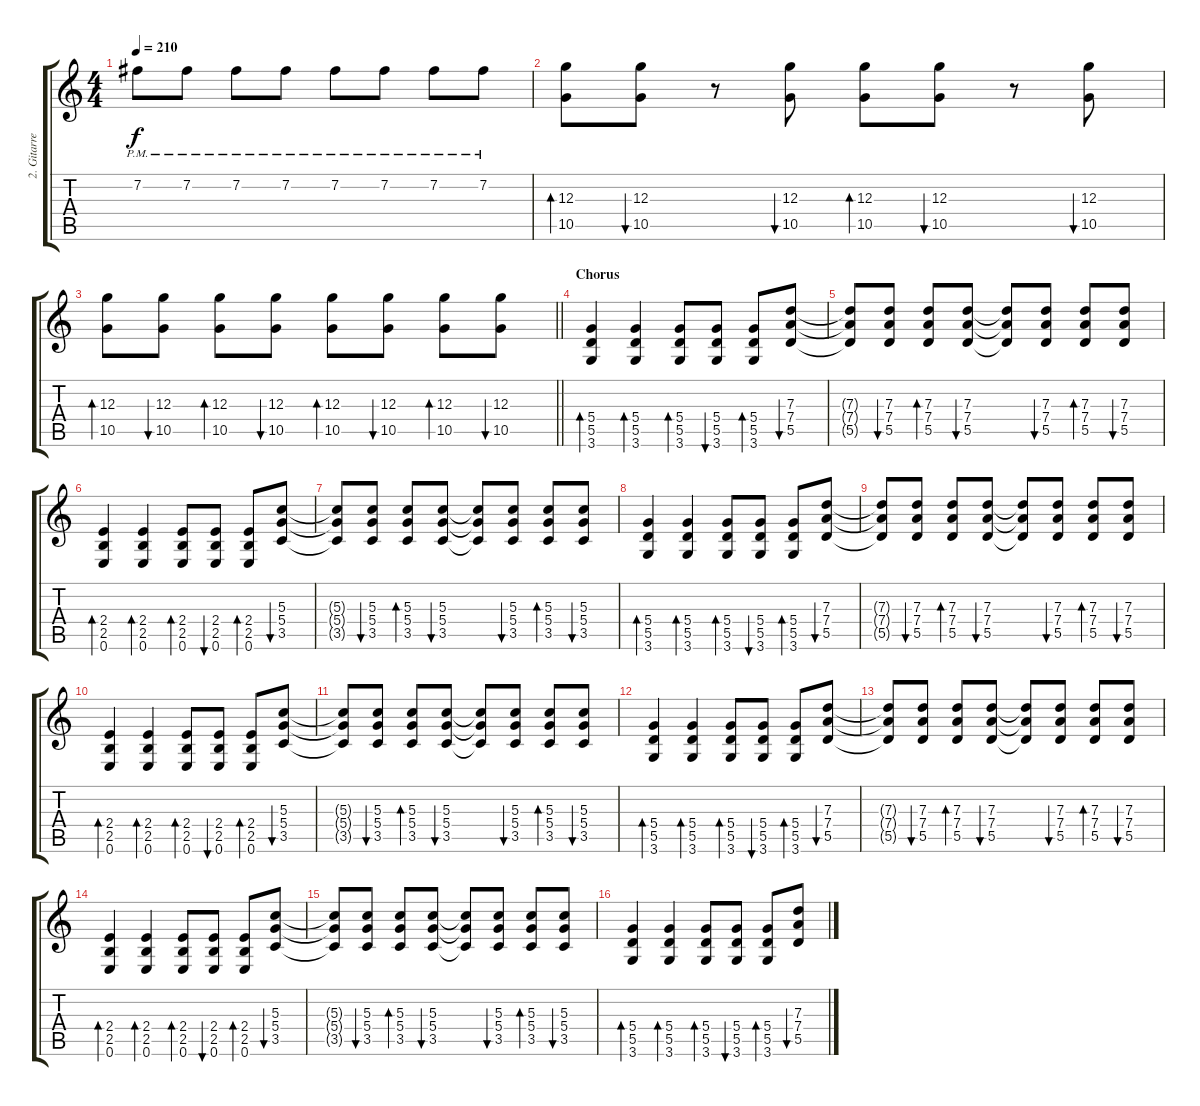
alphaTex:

\track ("2. Gitarre" "2. Gitarre") {instrument distortionguitar}
\staff {score tabs}
\tuning (E4 B3 G3 D3 A2 E2) {hide}
\ts (4 4)
\tempo 210
\clef g2
\ks c
7.2{pm}.8{dy f} 7.2{pm}.8 7.2{pm}.8 7.2{pm}.8 7.2{pm}.8 7.2{pm}.8 7.2{pm}.8 7.2{pm}.8 |
(12.3 10.5).8{bd 60} (12.3 10.5).8{bu 60} r.8 (12.3 10.5).8{bu 60} (12.3 10.5).8{bd 60} (12.3 10.5).8{bu 60} r.8 (12.3 10.5).8{bu 60} |
\barLineRight lightlight
(12.3 10.5).8{bd 60} (12.3 10.5).8{bu 60} (12.3 10.5).8{bd 60} (12.3 10.5).8{bu 60} (12.3 10.5).8{bd 60} (12.3 10.5).8{bu 60} (12.3 10.5).8{bd 60} (12.3 10.5).8{bu 60} |
\section ("" "Chorus")
(5.4 5.5 3.6).4{bd 60} (5.4 5.5 3.6).4{bd 60} (5.4 5.5 3.6).8{bd 60} (5.4 5.5 3.6).8{bu 60} (5.4 5.5 3.6).8{bd 60} (7.3 7.4 5.5).8{bu 60} |
(7.3{t} 7.4{t} 5.5{t}).8 (7.3 7.4 5.5).8{bu 60} (7.3 7.4 5.5).8{bd 60} (7.3 7.4 5.5).8{bu 60} (7.3{t} 7.4{t} 5.5{t}).8 (7.3 7.4 5.5).8{bu 60} (7.3 7.4 5.5).8{bd 60} (7.3 7.4 5.5).8{bu 60} |
(2.4 2.5 0.6).4{bd 60} (2.4 2.5 0.6).4{bd 60} (2.4 2.5 0.6).8{bd 60} (2.4 2.5 0.6).8{bu 60} (2.4 2.5 0.6).8{bd 60} (5.3 5.4 3.5).8{bu 60} |
(5.3{t} 5.4{t} 3.5{t}).8 (5.3 5.4 3.5).8{bu 60} (5.3 5.4 3.5).8{bd 60} (5.3 5.4 3.5).8{bu 60} (5.3{t} 5.4{t} 3.5{t}).8 (5.3 5.4 3.5).8{bu 60} (5.3 5.4 3.5).8{bd 60} (5.3 5.4 3.5).8{bu 60} |
(5.4 5.5 3.6).4{bd 60} (5.4 5.5 3.6).4{bd 60} (5.4 5.5 3.6).8{bd 60} (5.4 5.5 3.6).8{bu 60} (5.4 5.5 3.6).8{bd 60} (7.3 7.4 5.5).8{bu 60} |
(7.3{t} 7.4{t} 5.5{t}).8 (7.3 7.4 5.5).8{bu 60} (7.3 7.4 5.5).8{bd 60} (7.3 7.4 5.5).8{bu 60} (7.3{t} 7.4{t} 5.5{t}).8 (7.3 7.4 5.5).8{bu 60} (7.3 7.4 5.5).8{bd 60} (7.3 7.4 5.5).8{bu 60} |
(2.4 2.5 0.6).4{bd 60} (2.4 2.5 0.6).4{bd 60} (2.4 2.5 0.6).8{bd 60} (2.4 2.5 0.6).8{bu 60} (2.4 2.5 0.6).8{bd 60} (5.3 5.4 3.5).8{bu 60} |
(5.3{t} 5.4{t} 3.5{t}).8 (5.3 5.4 3.5).8{bu 60} (5.3 5.4 3.5).8{bd 60} (5.3 5.4 3.5).8{bu 60} (5.3{t} 5.4{t} 3.5{t}).8 (5.3 5.4 3.5).8{bu 60} (5.3 5.4 3.5).8{bd 60} (5.3 5.4 3.5).8{bu 60} |
(5.4 5.5 3.6).4{bd 60} (5.4 5.5 3.6).4{bd 60} (5.4 5.5 3.6).8{bd 60} (5.4 5.5 3.6).8{bu 60} (5.4 5.5 3.6).8{bd 60} (7.3 7.4 5.5).8{bu 60} |
(7.3{t} 7.4{t} 5.5{t}).8 (7.3 7.4 5.5).8{bu 60} (7.3 7.4 5.5).8{bd 60} (7.3 7.4 5.5).8{bu 60} (7.3{t} 7.4{t} 5.5{t}).8 (7.3 7.4 5.5).8{bu 60} (7.3 7.4 5.5).8{bd 60} (7.3 7.4 5.5).8{bu 60} |
(2.4 2.5 0.6).4{bd 60} (2.4 2.5 0.6).4{bd 60} (2.4 2.5 0.6).8{bd 60} (2.4 2.5 0.6).8{bu 60} (2.4 2.5 0.6).8{bd 60} (5.3 5.4 3.5).8{bu 60} |
(5.3{t} 5.4{t} 3.5{t}).8 (5.3 5.4 3.5).8{bu 60} (5.3 5.4 3.5).8{bd 60} (5.3 5.4 3.5).8{bu 60} (5.3{t} 5.4{t} 3.5{t}).8 (5.3 5.4 3.5).8{bu 60} (5.3 5.4 3.5).8{bd 60} (5.3 5.4 3.5).8{bu 60} |
(5.4 5.5 3.6).4{bd 60} (5.4 5.5 3.6).4{bd 60} (5.4 5.5 3.6).8{bd 60} (5.4 5.5 3.6).8{bu 60} (5.4 5.5 3.6).8{bd 60} (7.3 7.4 5.5).8{bu 60}
